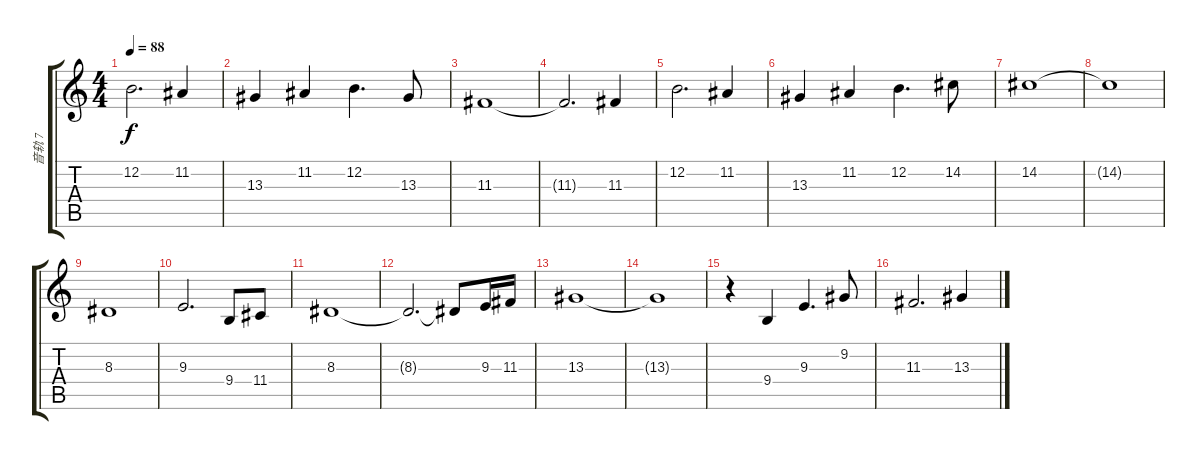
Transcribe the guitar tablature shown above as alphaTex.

\track ("音轨 7" "音轨 7") {instrument synthstrings1}
\staff {score tabs}
\tuning (E4 B3 G3 D3 A2 E2) {hide}
\ts (4 4)
\tempo 88
\clef g2
\ks c
12.2.2{d dy f} 11.2.4 |
13.3.4 11.2.4 12.2.4{d} 13.3.8 |
11.3.1 |
11.3{t}.2{d} 11.3.4 |
12.2.2{d} 11.2.4 |
13.3.4 11.2.4 12.2.4{d} 14.2.8 |
14.2.1 |
14.2{t}.1 |
8.3.1 |
9.3.2{d} 9.4.8 11.4.8 |
8.3.1 |
8.3{t}.2{d} 8.3{t}.8 9.3.16 11.3.16 |
13.3.1{volume 0} |
13.3{t}.1 |
r.4{volume 16} 9.4.4 9.3.4{d} 9.2.8 |
11.3.2{d} 13.3.4
